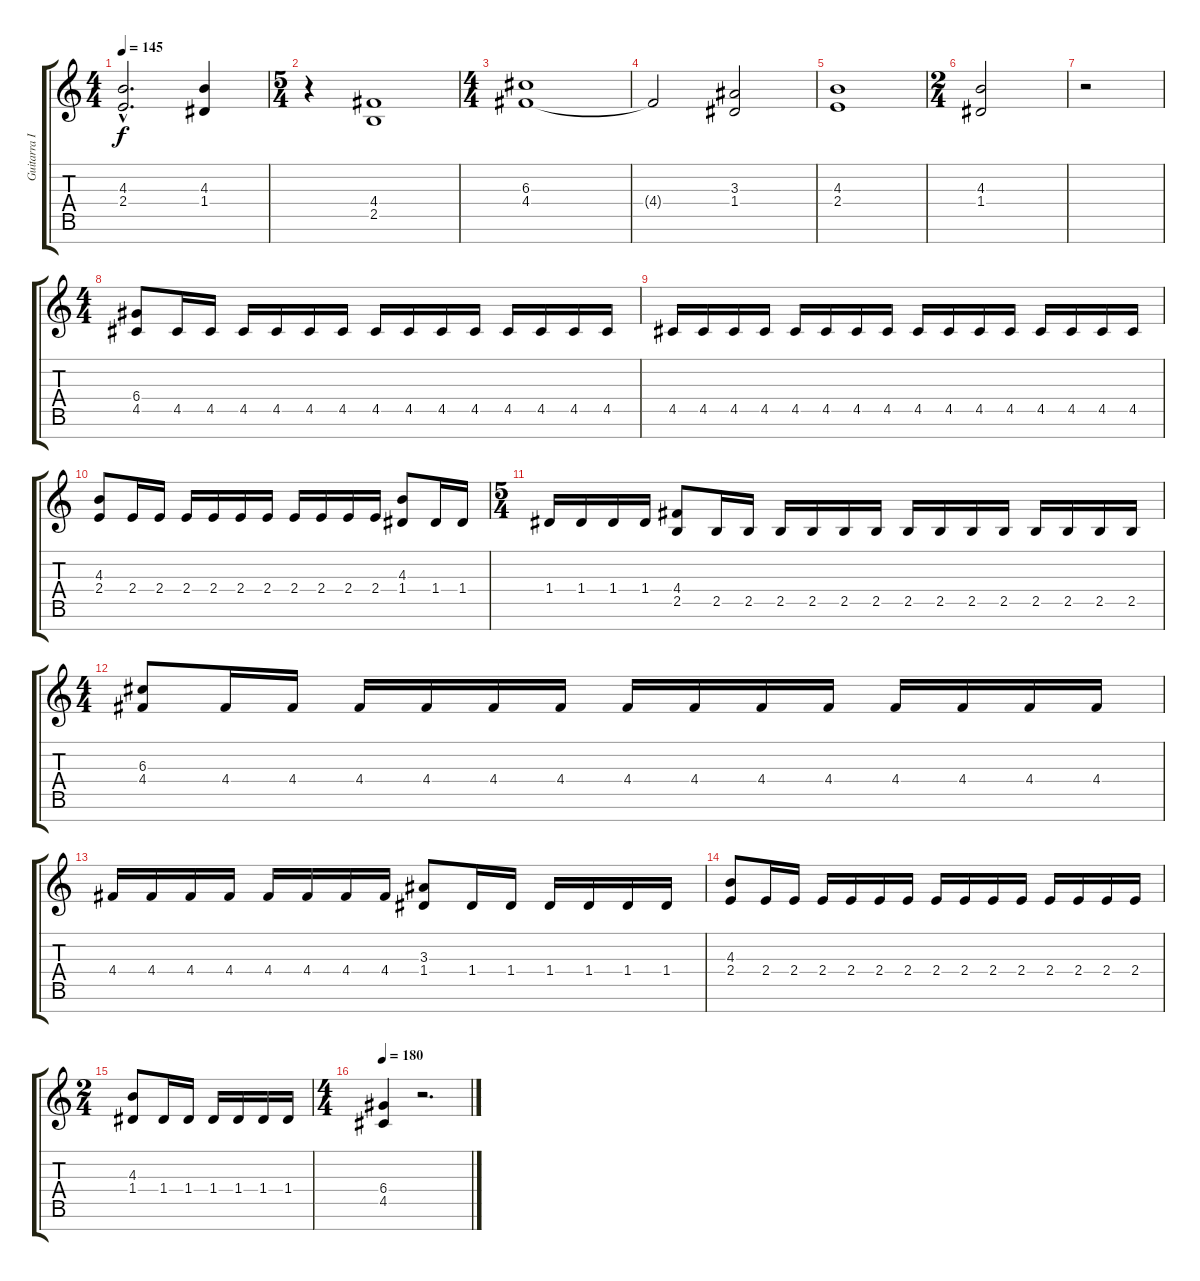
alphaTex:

\track ("Guitarra II" "Guitarra I") {instrument distortionguitar}
\staff {score tabs}
\tuning (E4 B3 G3 D3 A2 E2 B1) {hide}
\ts (4 4)
\tempo 145
\clef g2
\ks c
(4.3{hac} 2.4{hac}).2{d dy f} (4.3 1.4).4 |
\ts (5 4)
r.4 (4.4 2.5).1 |
\ts (4 4)
(6.3 4.4).1 |
4.4{t}.2 (3.3 1.4).2 |
(4.3 2.4).1 |
\ts (2 4)
(4.3 1.4).2 |
r.2 |
\ts (4 4)
(6.4 4.5).8 4.5.16 4.5.16 4.5.16 4.5.16 4.5.16 4.5.16 4.5.16 4.5.16 4.5.16 4.5.16 4.5.16 4.5.16 4.5.16 4.5.16 |
4.5.16 4.5.16 4.5.16 4.5.16 4.5.16 4.5.16 4.5.16 4.5.16 4.5.16 4.5.16 4.5.16 4.5.16 4.5.16 4.5.16 4.5.16 4.5.16 |
(4.3 2.4).8 2.4.16 2.4.16 2.4.16 2.4.16 2.4.16 2.4.16 2.4.16 2.4.16 2.4.16 2.4.16 (4.3 1.4).8 1.4.16 1.4.16 |
\ts (5 4)
1.4.16 1.4.16 1.4.16 1.4.16 (4.4 2.5).8 2.5.16 2.5.16 2.5.16 2.5.16 2.5.16 2.5.16 2.5.16 2.5.16 2.5.16 2.5.16 2.5.16 2.5.16 2.5.16 2.5.16 |
\ts (4 4)
(6.3 4.4).8 4.4.16 4.4.16 4.4.16 4.4.16 4.4.16 4.4.16 4.4.16 4.4.16 4.4.16 4.4.16 4.4.16 4.4.16 4.4.16 4.4.16 |
4.4.16 4.4.16 4.4.16 4.4.16 4.4.16 4.4.16 4.4.16 4.4.16 (3.3 1.4).8 1.4.16 1.4.16 1.4.16 1.4.16 1.4.16 1.4.16 |
(4.3 2.4).8 2.4.16 2.4.16 2.4.16 2.4.16 2.4.16 2.4.16 2.4.16 2.4.16 2.4.16 2.4.16 2.4.16 2.4.16 2.4.16 2.4.16 |
\ts (2 4)
(4.3 1.4).8 1.4.16 1.4.16 1.4.16 1.4.16 1.4.16 1.4.16 |
\ts (4 4)
\tempo 180
(6.4 4.5).4 r.2{d}
